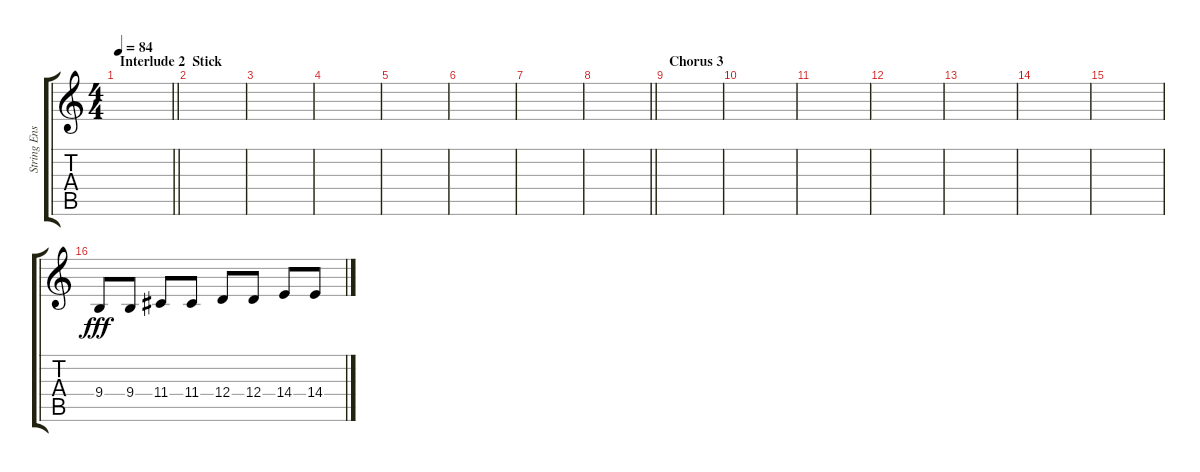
\track ("String Ensemble" "String Ens") {instrument stringensemble2}
\staff {score tabs}
\tuning (E4 B3 G3 D3 A2 E2) {hide}
\ts (4 4)
\section ("" "Interlude 2")
\tempo 84
\clef g2
\barLineRight lightlight
\ks c
|
\section ("" "Stick")
|
|
|
|
|
|
\barLineRight lightlight
|
\section ("" "Chorus 3")
|
|
|
|
|
|
|
9.4.8{dy fff} 9.4.8 11.4.8 11.4.8 12.4.8 12.4.8 14.4.8 14.4.8
